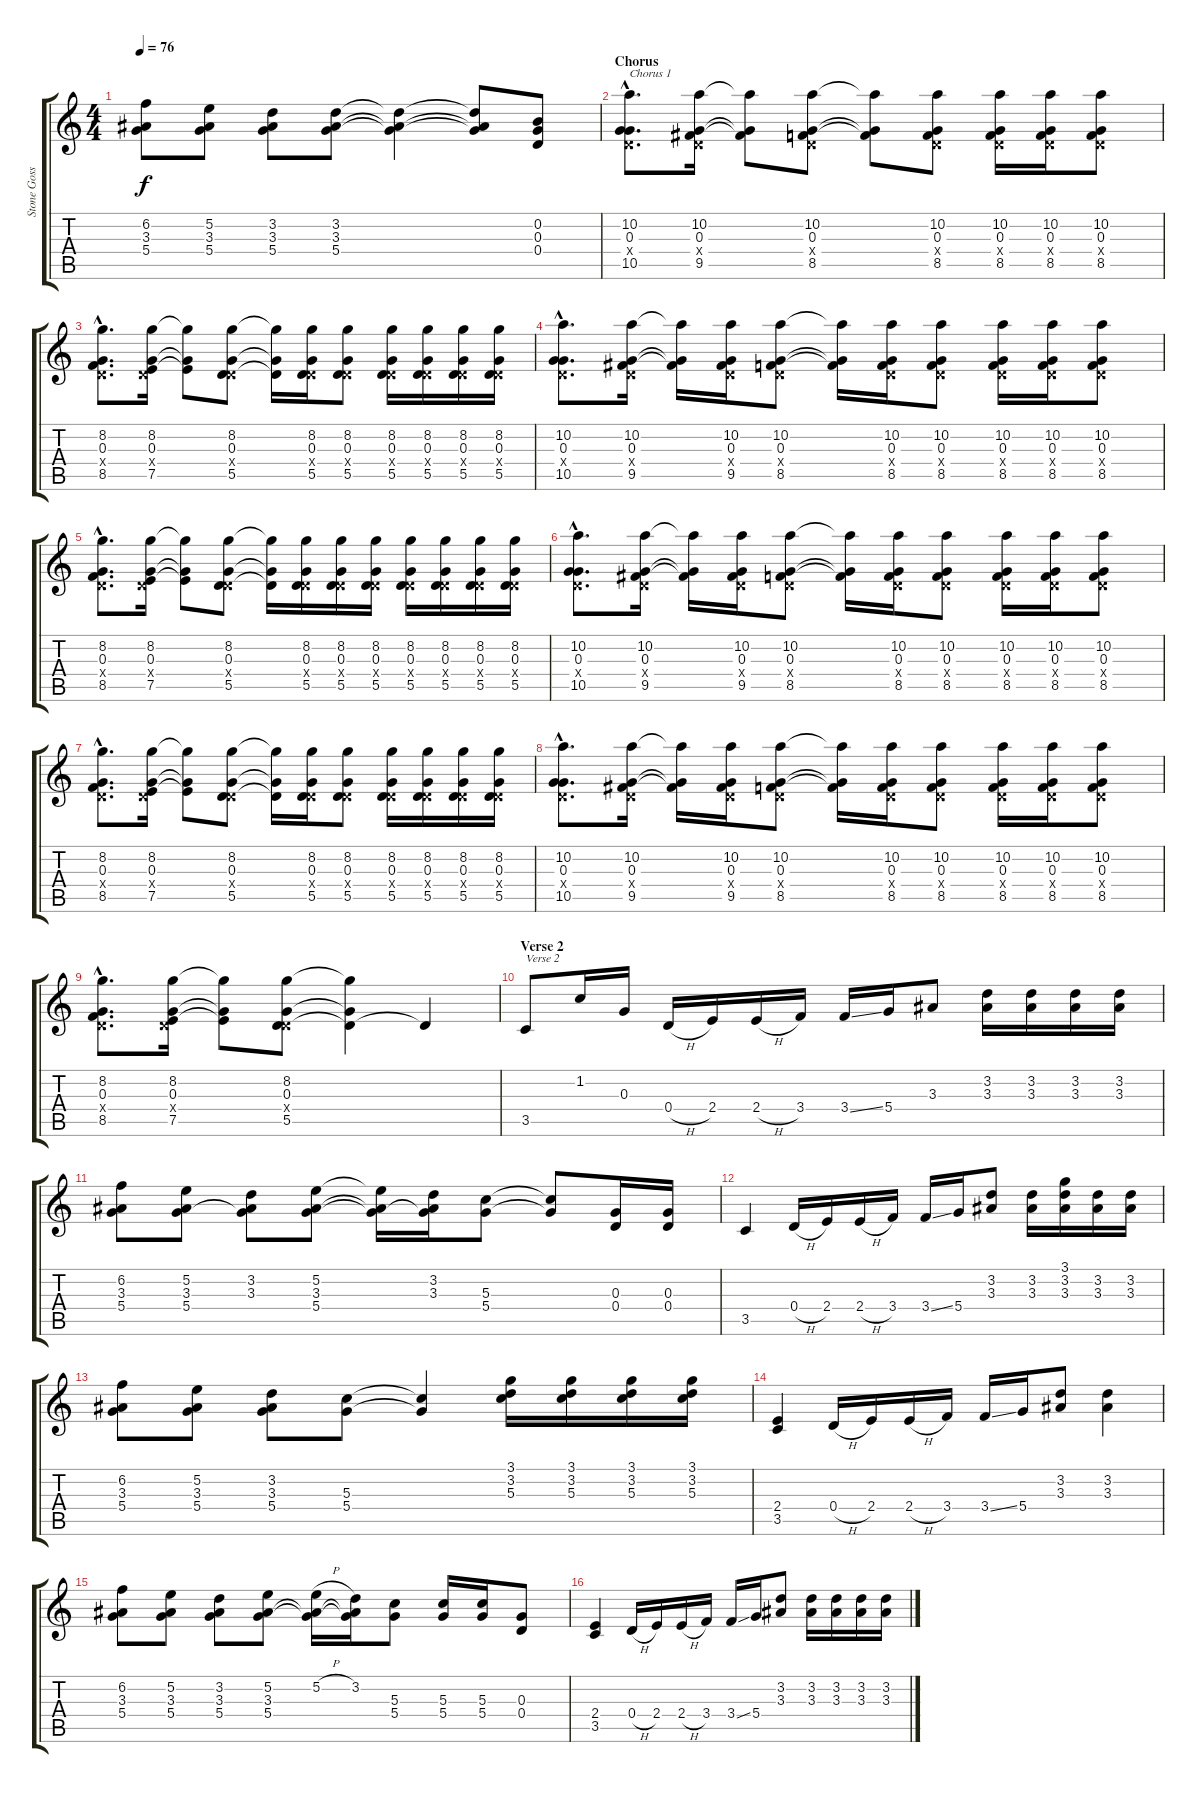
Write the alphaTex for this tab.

\track ("Stone Gossard" "Stone Goss") {instrument distortionguitar}
\staff {score tabs}
\tuning (E4 B3 G3 D3 A2 E2) {hide}
\ts (4 4)
\tempo 76
\clef g2
\ks c
(6.2 3.3 5.4).8{dy f} (5.2 3.3 5.4).8 (3.2 3.3 5.4).8 (3.2 3.3 5.4).8 (3.2{t} 3.3{t} 5.4{t}).4 (3.2{t} 3.3{t} 5.4{t}).8 (0.2 0.3 0.4).8 |
\section ("" "Chorus")
(10.2{hac} 0.3{hac} 0.4{hac x} 10.5{hac}).8{d txt "Chorus 1"} (10.2 0.3 0.4{x} 9.5).16 (10.2{t} 0.3{t} 9.5{t}).8 (10.2 0.3 0.4{x} 8.5).8 (10.2{t} 0.3{t} 8.5{t}).8 (10.2 0.3 0.4{x} 8.5).8 (10.2 0.3 0.4{x} 8.5).16 (10.2 0.3 0.4{x} 8.5).16 (10.2 0.3 0.4{x} 8.5).8 |
(8.2{hac} 0.3{hac} 0.4{hac x} 8.5{hac}).8{d} (8.2 0.3 0.4{x} 7.5).16 (8.2{t} 0.3{t} 7.5{t}).8 (8.2 0.3 0.4{x} 5.5).8 (8.2{t} 0.3{t} 5.5{t}).16 (8.2 0.3 0.4{x} 5.5).16 (8.2 0.3 0.4{x} 5.5).8 (8.2 0.3 0.4{x} 5.5).16 (8.2 0.3 0.4{x} 5.5).16 (8.2 0.3 0.4{x} 5.5).16 (8.2 0.3 0.4{x} 5.5).16 |
(10.2{hac} 0.3{hac} 0.4{hac x} 10.5{hac}).8{d} (10.2 0.3 0.4{x} 9.5).16 (10.2{t} 0.3{t} 9.5{t}).16 (10.2 0.3 0.4{x} 9.5).16 (10.2 0.3 0.4{x} 8.5).8 (10.2{t} 0.3{t} 8.5{t}).16 (10.2 0.3 0.4{x} 8.5).16 (10.2 0.3 0.4{x} 8.5).8 (10.2 0.3 0.4{x} 8.5).16 (10.2 0.3 0.4{x} 8.5).16 (10.2 0.3 0.4{x} 8.5).8 |
(8.2{hac} 0.3{hac} 0.4{hac x} 8.5{hac}).8{d} (8.2 0.3 0.4{x} 7.5).16 (8.2{t} 0.3{t} 7.5{t}).8 (8.2 0.3 0.4{x} 5.5).8 (8.2{t} 0.3{t} 5.5{t}).16 (8.2 0.3 0.4{x} 5.5).16 (8.2 0.3 0.4{x} 5.5).16 (8.2 0.3 0.4{x} 5.5).16 (8.2 0.3 0.4{x} 5.5).16 (8.2 0.3 0.4{x} 5.5).16 (8.2 0.3 0.4{x} 5.5).16 (8.2 0.3 0.4{x} 5.5).16 |
(10.2{hac} 0.3{hac} 0.4{hac x} 10.5{hac}).8{d} (10.2 0.3 0.4{x} 9.5).16 (10.2{t} 0.3{t} 9.5{t}).16 (10.2 0.3 0.4{x} 9.5).16 (10.2 0.3 0.4{x} 8.5).8 (10.2{t} 0.3{t} 8.5{t}).16 (10.2 0.3 0.4{x} 8.5).16 (10.2 0.3 0.4{x} 8.5).8 (10.2 0.3 0.4{x} 8.5).16 (10.2 0.3 0.4{x} 8.5).16 (10.2 0.3 0.4{x} 8.5).8 |
(8.2{hac} 0.3{hac} 0.4{hac x} 8.5{hac}).8{d} (8.2 0.3 0.4{x} 7.5).16 (8.2{t} 0.3{t} 7.5{t}).8 (8.2 0.3 0.4{x} 5.5).8 (8.2{t} 0.3{t} 5.5{t}).16 (8.2 0.3 0.4{x} 5.5).16 (8.2 0.3 0.4{x} 5.5).8 (8.2 0.3 0.4{x} 5.5).16 (8.2 0.3 0.4{x} 5.5).16 (8.2 0.3 0.4{x} 5.5).16 (8.2 0.3 0.4{x} 5.5).16 |
(10.2{hac} 0.3{hac} 0.4{hac x} 10.5{hac}).8{d} (10.2 0.3 0.4{x} 9.5).16 (10.2{t} 0.3{t} 9.5{t}).16 (10.2 0.3 0.4{x} 9.5).16 (10.2 0.3 0.4{x} 8.5).8 (10.2{t} 0.3{t} 8.5{t}).16 (10.2 0.3 0.4{x} 8.5).16 (10.2 0.3 0.4{x} 8.5).8 (10.2 0.3 0.4{x} 8.5).16 (10.2 0.3 0.4{x} 8.5).16 (10.2 0.3 0.4{x} 8.5).8 |
(8.2{hac} 0.3{hac} 0.4{hac x} 8.5{hac}).8{d} (8.2 0.3 0.4{x} 7.5).16 (8.2{t} 0.3{t} 7.5{t}).8 (8.2 0.3 0.4{x} 5.5).8 (8.2{t} 0.3{t} 5.5{t}).4 5.5{t}.4 |
\section ("" "Verse 2")
3.5.8{txt "Verse 2"} 1.2.16 0.3.16 0.4{h}.16 2.4.16 2.4{h}.16 3.4.16 3.4{ss}.16 5.4.16 3.3.8 (3.2 3.3).16 (3.2 3.3).16 (3.2 3.3).16 (3.2 3.3).16 |
(6.2 3.3 5.4).8 (5.2 3.3 5.4).8 (3.2 3.3 5.4{t}).8 (5.2 3.3 5.4).8 (5.2{t} 3.3{t} 5.4{t}).16 (3.2 3.3 5.4{t}).16 (5.3 5.4).8 (5.3{t} 5.4{t}).8 (0.3 0.4).16 (0.3 0.4).16 |
3.5.4 0.4{h}.16 2.4.16 2.4{h}.16 3.4.16 3.4{ss}.16 5.4.16 (3.2 3.3).8 (3.2 3.3).16 (3.1 3.2 3.3).16 (3.2 3.3).16 (3.2 3.3).16 |
(6.2 3.3 5.4).8 (5.2 3.3 5.4).8 (3.2 3.3 5.4).8 (5.3 5.4).8 (5.3{t} 5.4{t}).4 (3.1 3.2 5.3).16 (3.1 3.2 5.3).16 (3.1 3.2 5.3).16 (3.1 3.2 5.3).16 |
(2.4 3.5).4 0.4{h}.16 2.4.16 2.4{h}.16 3.4.16 3.4{ss}.16 5.4.16 (3.2 3.3).8 (3.2 3.3).4 |
(6.2 3.3 5.4).8 (5.2 3.3 5.4).8 (3.2 3.3 5.4).8 (5.2 3.3 5.4).8 (5.2{h} 3.3{t} 5.4{t}).16 (3.2 3.3{t} 5.4{t}).16 (5.3 5.4).8 (5.3 5.4).16 (5.3 5.4).16 (0.3 0.4).8 |
(2.4 3.5).4 0.4{h}.16 2.4.16 2.4{h}.16 3.4.16 3.4{ss}.16 5.4.16 (3.2 3.3).8 (3.2 3.3).16 (3.2 3.3).16 (3.2 3.3).16 (3.2 3.3).16
